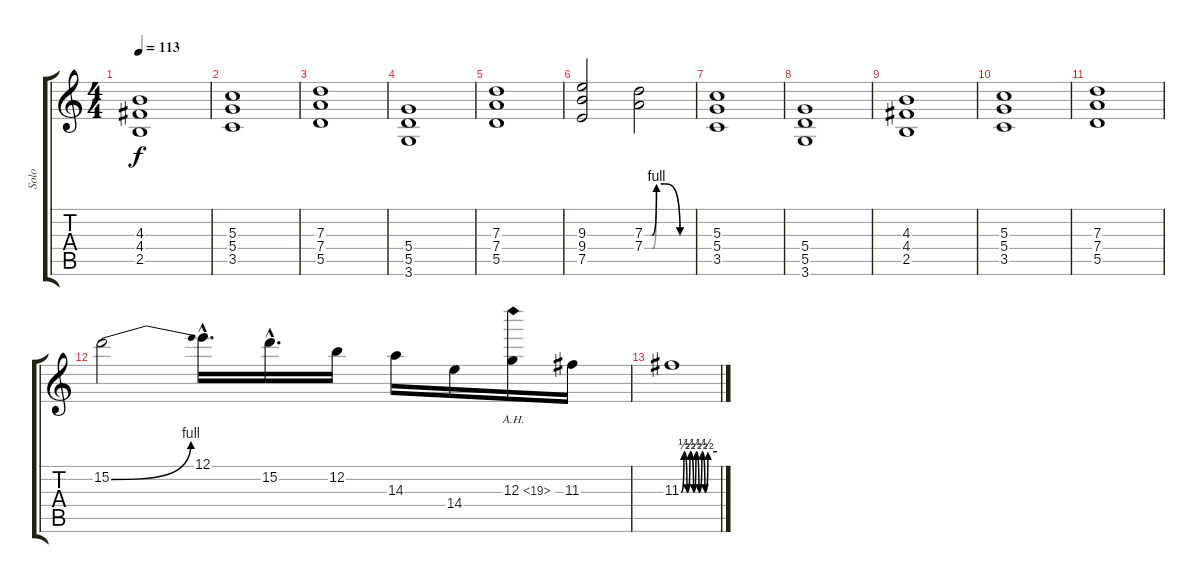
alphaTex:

\track ("Solo" "Solo") {instrument distortionguitar}
\staff {score tabs}
\tuning (E4 B3 G3 D3 A2 E2) {hide}
\ts (4 4)
\tempo 113
\clef g2
\ks c
(4.3 4.4 2.5).1{dy f} |
(5.3 5.4 3.5).1 |
(7.3 7.4 5.5).1 |
(5.4 5.5 3.6).1 |
(7.3 7.4 5.5).1 |
(9.3 9.4 7.5).2 (7.3{be (custom 0 0 9 0 15 4 25 4 45 0 60 0)} 7.4{be (custom 0 0 10 0 15 4 26 4 45 0 60 0)}).2 |
(5.3 5.4 3.5).1 |
(5.4 5.5 3.6).1 |
(4.3 4.4 2.5).1 |
(5.3 5.4 3.5).1 |
(7.3 7.4 5.5).1 |
15.2{be (bend 0 0 60 4)}.2 12.1{hac}.16{d} 15.2{hac}.16{d} 12.2.16 14.3.16 14.4.16 12.3{ah 7}.16 11.3.16 |
11.3{be (custom 0 0 5 2 10 0 15 2 21 0 25 2 30 0 35 2 40 0 45 2 60 2)}.1{volume 0}
